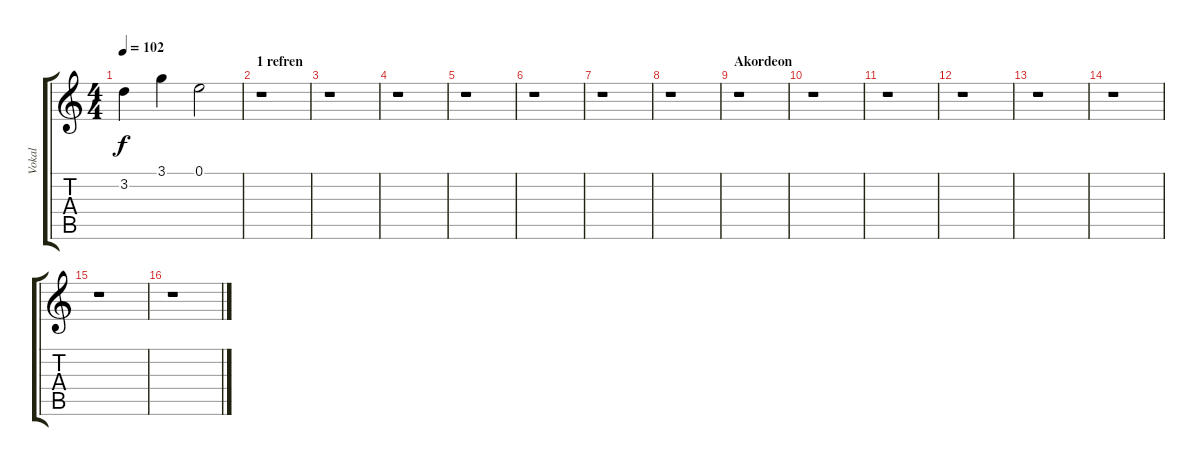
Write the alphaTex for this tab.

\track ("Vokal" "Vokal") {instrument electricguitarjazz}
\staff {score tabs}
\tuning (E4 B3 G3 D3 A2 E2) {hide}
\ts (4 4)
\tempo 102
\clef g2
\ks c
3.2.4{dy f} 3.1.4 0.1.2 |
\section ("" "1 refren")
r.1 |
r.1 |
r.1 |
r.1 |
r.1 |
r.1 |
r.1 |
\section ("" "Akordeon")
r.1 |
r.1 |
r.1 |
r.1 |
r.1 |
r.1 |
r.1 |
r.1
